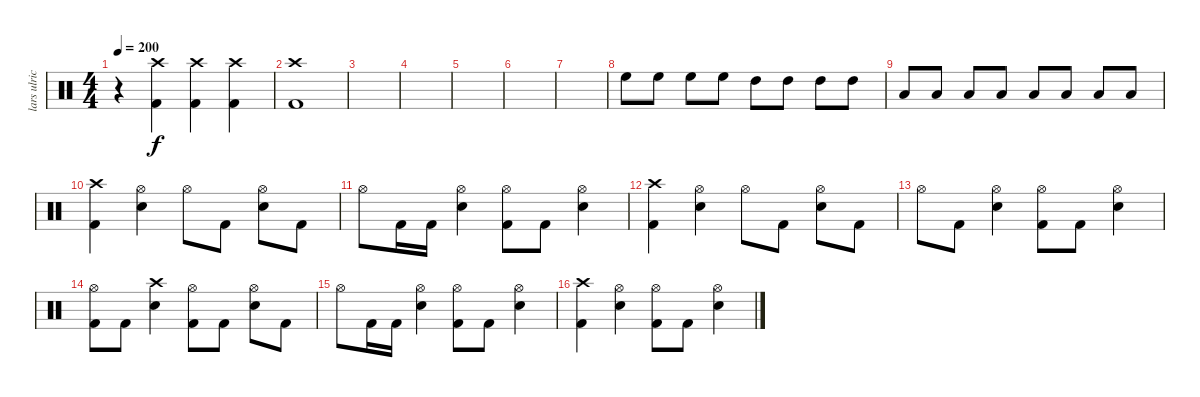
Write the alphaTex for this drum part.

\track ("lars ulrich" "lars ulric") {instrument percussion}
\staff {score}
\articulation defaults
\ts (4 4)
\tempo 200
\clef neutral
\ks c
r.4{dy f} ("Crash high (hit)" "Kick (hit) 2").4 ("Crash high (hit)" "Kick (hit) 2").4 ("Crash high (hit)" "Kick (hit) 2").4 |
("Crash high (hit)" "Kick (hit) 2").1 |
|
|
|
|
|
"High Floor Tom (hit)".8 "High Floor Tom (hit)".8 "High Floor Tom (hit)".8 "High Floor Tom (hit)".8 "High Tom (hit)".8 "High Tom (hit)".8 "High Tom (hit)".8 "High Tom (hit)".8 |
"Low Tom (hit)".8 "Low Tom (hit)".8 "Low Tom (hit)".8 "Low Tom (hit)".8 "Low Floor Tom (hit)".8 "Low Floor Tom (hit)".8 "Low Floor Tom (hit)".8 "Low Floor Tom (hit)".8 |
("Crash high (hit)" "Kick (hit) 2").4 ("Hi-Hat (open)" "Electric Snare (hit)").4 "Hi-Hat (open)".8 "Kick (hit) 2".8 ("Hi-Hat (open)" "Electric Snare (hit)").8 "Kick (hit) 2".8 |
"Hi-Hat (open)".8 "Kick (hit) 2".16 "Kick (hit) 2".16 ("Hi-Hat (open)" "Electric Snare (hit)").4 ("Hi-Hat (open)" "Kick (hit) 2").8 "Kick (hit) 2".8 ("Hi-Hat (open)" "Electric Snare (hit)").4 |
("Crash high (hit)" "Kick (hit) 2").4 ("Hi-Hat (open)" "Electric Snare (hit)").4 "Hi-Hat (open)".8 "Kick (hit) 2".8 ("Hi-Hat (open)" "Electric Snare (hit)").8 "Kick (hit) 2".8 |
"Hi-Hat (open)".8 "Kick (hit) 2".8 ("Hi-Hat (open)" "Electric Snare (hit)").4 ("Hi-Hat (open)" "Kick (hit) 2").8 "Kick (hit) 2".8 ("Hi-Hat (open)" "Electric Snare (hit)").4 |
("Hi-Hat (open)" "Kick (hit) 2").8 "Kick (hit) 2".8 ("Crash high (hit)" "Electric Snare (hit)").4 ("Hi-Hat (open)" "Kick (hit) 2").8 "Kick (hit) 2".8 ("Hi-Hat (open)" "Electric Snare (hit)").8 "Kick (hit) 2".8 |
"Hi-Hat (open)".8 "Kick (hit) 2".16 "Kick (hit) 2".16 ("Hi-Hat (open)" "Electric Snare (hit)").4 ("Hi-Hat (open)" "Kick (hit) 2").8 "Kick (hit) 2".8 ("Hi-Hat (open)" "Electric Snare (hit)").4 |
("Crash high (hit)" "Kick (hit) 2").4 ("Hi-Hat (open)" "Electric Snare (hit)").4 ("Hi-Hat (open)" "Kick (hit) 2").8 "Kick (hit) 2".8 ("Hi-Hat (open)" "Electric Snare (hit)").4
